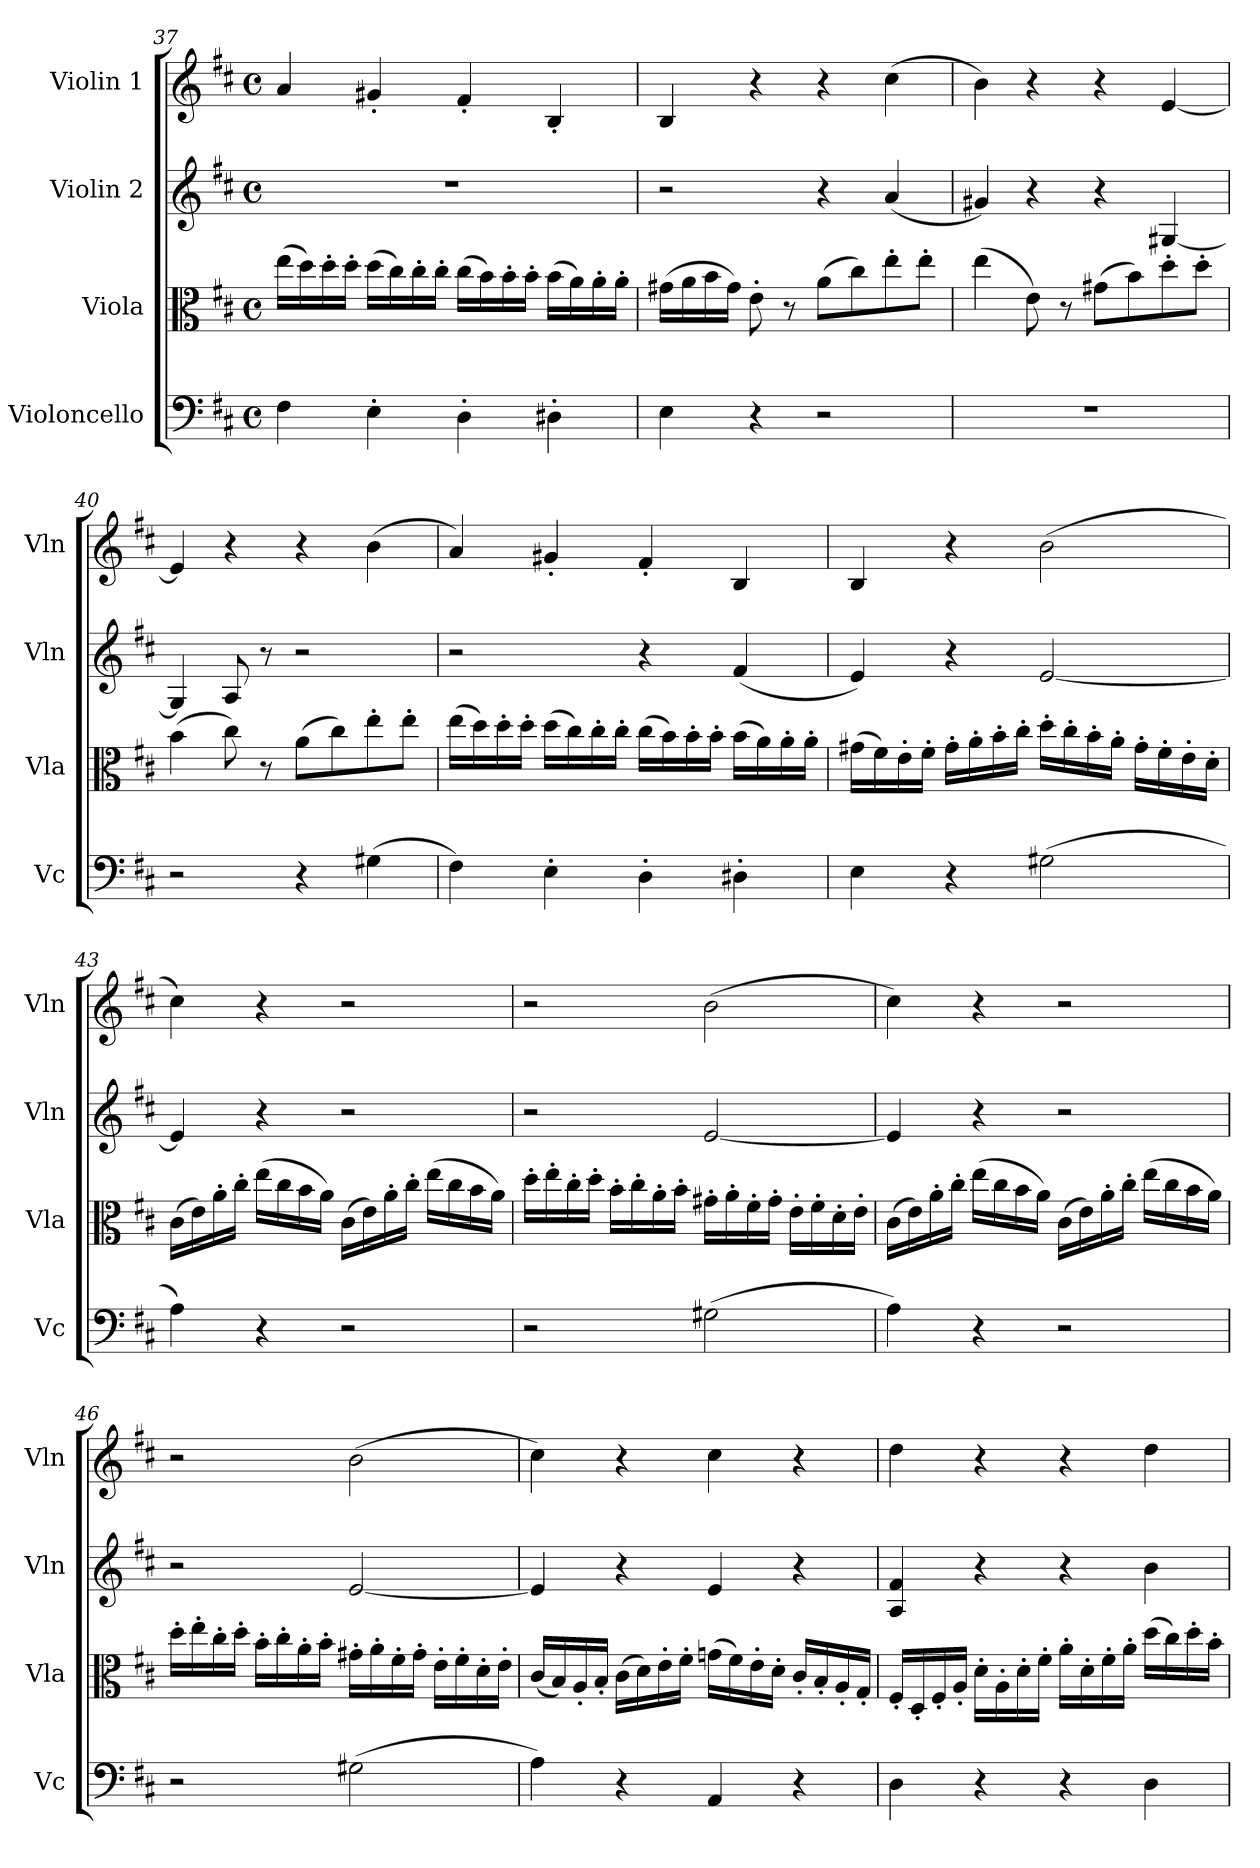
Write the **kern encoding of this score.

**kern	**kern	**kern	**kern
*part4	*part3	*part2	*part1
*staff4	*staff3	*staff2	*staff1
*I"Violoncello	*I"Viola	*I"Violin 2	*I"Violin 1
*I'Vc	*I'Vla	*I'Vln	*I'Vln
*clefF4	*clefC3	*clefG2	*clefG2
*k[f#c#]	*k[f#c#]	*k[f#c#]	*k[f#c#]
*M4/4	*M4/4	*M4/4	*M4/4
*met(c)	*met(c)	*met(c)	*met(c)
=37	=37	=37	=37
4F#\	(16ee\LL	1r	4a/
.	16dd\)	.	.
.	16dd'\	.	.
.	16dd'\JJ	.	.
4E'\	(16dd\LL	.	4g#X'/
.	16cc#\)	.	.
.	16cc#'\	.	.
.	16cc#'\JJ	.	.
4D'\	(16cc#\LL	.	4f#'/
.	16b\)	.	.
.	16b'\	.	.
.	16b'\JJ	.	.
4D#X'\	(16b\LL	.	4B'/
.	16a\)	.	.
.	16a'\	.	.
.	16a'\JJ	.	.
!!LO:LB:g=z
=38	=38	=38	=38
4E\	(16g#X\LL	2r	4B/
.	16a\	.	.
.	16b\	.	.
.	16g#\JJ)	.	.
4r	8e'\	.	4r
.	8r	.	.
2r	(8a\L	4r	4r
.	8cc#\)	.	.
.	8ee'\	(4a/	(4cc#\
.	8ee'\J	.	.
=39	=39	=39	=39
1r	(4ee\	4g#X/)	4b\)
.	8e\)	4r	4r
.	8r	.	.
.	(8g#X\L	4r	4r
.	8b\)	.	.
.	8dd'\	[4G#X/	[4e/
.	8dd'\J	.	.
=40	=40	=40	=40
2r	(4b\	4G#/]	4e/]
.	8cc#\)	8A/	4r
.	8r	8r	.
4r	(8a\L	2r	4r
.	8cc#\)	.	.
(4G#X\	8ee'\	.	(4b\
.	8ee'\J	.	.
!!LO:LB:g=z
=41	=41	=41	=41
4F#\)	(16ee\LL	2r	4a/)
.	16dd\)	.	.
.	16dd'\	.	.
.	16dd'\JJ	.	.
4E'\	(16dd\LL	.	4g#X'/
.	16cc#\)	.	.
.	16cc#'\	.	.
.	16cc#'\JJ	.	.
4D'\	(16cc#\LL	4r	4f#'/
.	16b\)	.	.
.	16b'\	.	.
.	16b'\JJ	.	.
4D#X'\	(16b\LL	(4f#/	4B/
.	16a\)	.	.
.	16a'\	.	.
.	16a'\JJ	.	.
=42	=42	=42	=42
4E\	(16g#X\LL	4e/)	4B/
.	16f#\)	.	.
.	16e'\	.	.
.	16f#'\JJ	.	.
4r	16g#'\LL	4r	4r
.	16a'\	.	.
.	16b'\	.	.
.	16cc#'\JJ	.	.
(2G#X\	16dd'\LL	[2e/	(2b\
.	16cc#'\	.	.
.	16b'\	.	.
.	16a'\JJ	.	.
.	16g#'\LL	.	.
.	16f#'\	.	.
.	16e'\	.	.
.	16d'\JJ	.	.
!!LO:PB:g=z
=43	=43	=43	=43
4A\)	(16c#\LL	4e/]	4cc#\)
.	16e\)	.	.
.	16a'\	.	.
.	16cc#'\JJ	.	.
4r	(16ee\LL	4r	4r
.	16cc#\	.	.
.	16b\	.	.
.	16a\JJ)	.	.
2r	(16c#\LL	2r	2r
.	16e\)	.	.
.	16a'\	.	.
.	16cc#'\JJ	.	.
.	(16ee\LL	.	.
.	16cc#\	.	.
.	16b\	.	.
.	16a\JJ)	.	.
=44	=44	=44	=44
2r	16dd'\LL	2r	2r
.	16ee'\	.	.
.	16cc#'\	.	.
.	16dd'\JJ	.	.
.	16b'\LL	.	.
.	16cc#'\	.	.
.	16a'\	.	.
.	16b'\JJ	.	.
(2G#X\	16g#X'\LL	[2e/	(2b\
.	16a'\	.	.
.	16f#'\	.	.
.	16g#'\JJ	.	.
.	16e'\LL	.	.
.	16f#'\	.	.
.	16d'\	.	.
.	16e'\JJ	.	.
!!LO:LB:g=z
=45	=45	=45	=45
4A\)	(16c#\LL	4e/]	4cc#\)
.	16e\)	.	.
.	16a'\	.	.
.	16cc#'\JJ	.	.
4r	(16ee\LL	4r	4r
.	16cc#\	.	.
.	16b\	.	.
.	16a\JJ)	.	.
2r	(16c#\LL	2r	2r
.	16e\)	.	.
.	16a'\	.	.
.	16cc#'\JJ	.	.
.	(16ee\LL	.	.
.	16cc#\	.	.
.	16b\	.	.
.	16a\JJ)	.	.
=46	=46	=46	=46
2r	16dd'\LL	2r	2r
.	16ee'\	.	.
.	16cc#'\	.	.
.	16dd'\JJ	.	.
.	16b'\LL	.	.
.	16cc#'\	.	.
.	16a'\	.	.
.	16b'\JJ	.	.
(2G#X\	16g#X'\LL	[2e/	(2b\
.	16a'\	.	.
.	16f#'\	.	.
.	16g#'\JJ	.	.
.	16e'\LL	.	.
.	16f#'\	.	.
.	16d'\	.	.
.	16e'\JJ	.	.
!!LO:LB:g=z
=47	=47	=47	=47
4A\)	(16c#/LL	4e/]	4cc#\)
.	16B/)	.	.
.	16A'/	.	.
.	16B'/JJ	.	.
4r	(16c#\LL	4r	4r
.	16d\)	.	.
.	16e'\	.	.
.	16f#'\JJ	.	.
4AA/	(16gn\LL	4e/	4cc#\
.	16f#\)	.	.
.	16e'\	.	.
.	16d'\JJ	.	.
4r	16c#'/LL	4r	4r
.	16B'/	.	.
.	16A'/	.	.
.	16G'/JJ	.	.
=48	=48	=48	=48
4D\	16F#'/LL	4A/ 4f#/	4dd\
.	16D'/	.	.
.	16F#'/	.	.
.	16A'/JJ	.	.
4r	16d'\LL	4r	4r
.	16A'\	.	.
.	16d'\	.	.
.	16f#'\JJ	.	.
4r	16a'\LL	4r	4r
.	16d'\	.	.
.	16f#'\	.	.
.	16a'\JJ	.	.
4D\	(16dd\LL	4b\	4dd\
.	16cc#\)	.	.
.	16dd'\	.	.
.	16b'\JJ	.	.
=	=	=	=
*-	*-	*-	*-
